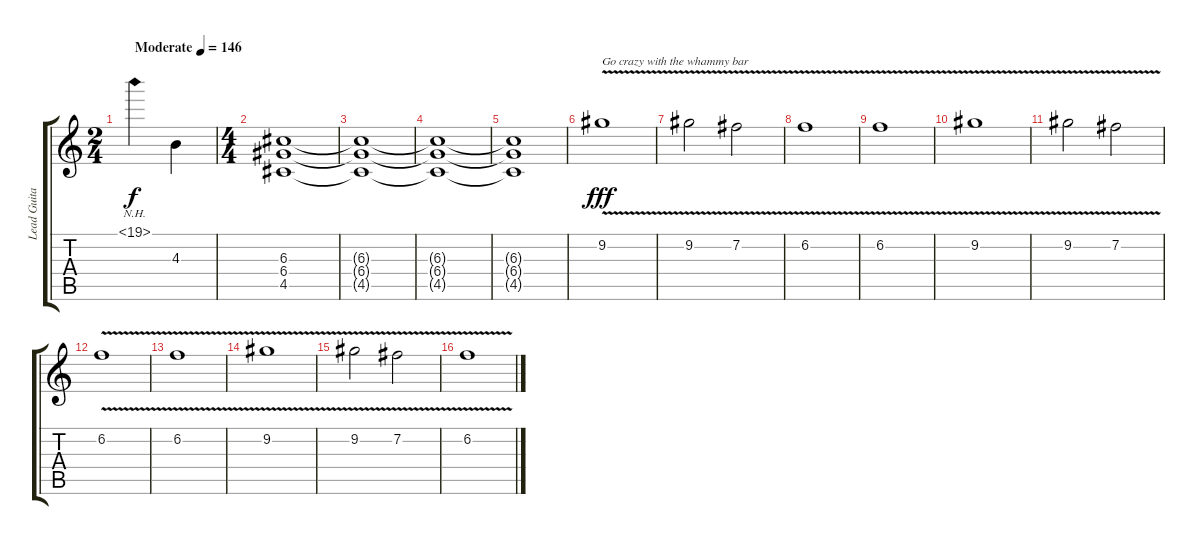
\track ("Lead Guitar (Donahue)" "Lead Guita") {instrument overdrivenguitar}
\staff {score tabs}
\tuning (E4 B3 G3 D3 A2 E2) {hide}
\ts (2 4)
\tempo (146 "Moderate")
\clef g2
\ks c
19.1{nh}.4{dy f instrument overdrivenguitar} 4.3.4 |
\ts (4 4)
(6.3 6.4 4.5).1 |
(6.3{t} 6.4{t} 4.5{t}).1 |
(6.3{t} 6.4{t} 4.5{t}).1 |
(6.3{t} 6.4{t} 4.5{t}).1 |
9.2{v}.1{txt "Go crazy with the whammy bar" dy fff} |
9.2{v}.2 7.2{v}.2 |
6.2{v}.1 |
6.2{v}.1 |
9.2{v}.1 |
9.2{v}.2 7.2{v}.2 |
6.2{v}.1 |
6.2{v}.1 |
9.2{v}.1 |
9.2{v}.2 7.2{v}.2 |
6.2{v}.1
